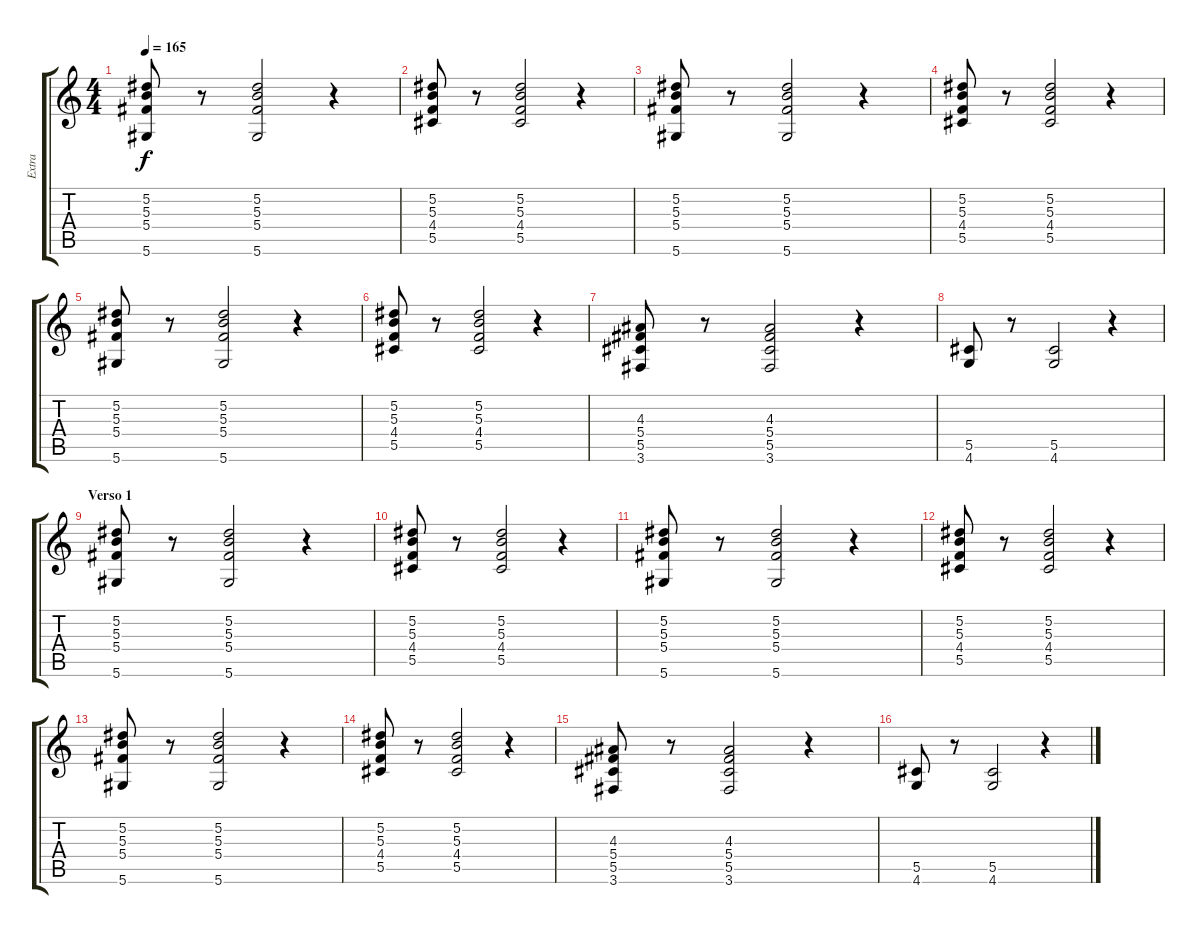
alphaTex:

\track ("Extra" "Extra") {instrument overdrivenguitar}
\staff {score tabs}
\tuning (Eb4 Bb3 Gb3 Db3 Ab2 Eb2) {hide}
\ts (4 4)
\tempo 165
\clef g2
\ks c
(5.2 5.3 5.4 5.6).8{dy f instrument overdrivenguitar} r.8 (5.2 5.3 5.4 5.6).2 r.4 |
(5.2 5.3 4.4 5.5).8 r.8 (5.2 5.3 4.4 5.5).2 r.4 |
(5.2 5.3 5.4 5.6).8 r.8 (5.2 5.3 5.4 5.6).2 r.4 |
(5.2 5.3 4.4 5.5).8 r.8 (5.2 5.3 4.4 5.5).2 r.4 |
(5.2 5.3 5.4 5.6).8 r.8 (5.2 5.3 5.4 5.6).2 r.4 |
(5.2 5.3 4.4 5.5).8 r.8 (5.2 5.3 4.4 5.5).2 r.4 |
(4.3 5.4 5.5 3.6).8 r.8 (4.3 5.4 5.5 3.6).2 r.4 |
(5.5 4.6).8 r.8 (5.5 4.6).2 r.4 |
\section ("" "Verso 1")
(5.2 5.3 5.4 5.6).8 r.8 (5.2 5.3 5.4 5.6).2 r.4 |
(5.2 5.3 4.4 5.5).8 r.8 (5.2 5.3 4.4 5.5).2 r.4 |
(5.2 5.3 5.4 5.6).8 r.8 (5.2 5.3 5.4 5.6).2 r.4 |
(5.2 5.3 4.4 5.5).8 r.8 (5.2 5.3 4.4 5.5).2 r.4 |
(5.2 5.3 5.4 5.6).8 r.8 (5.2 5.3 5.4 5.6).2 r.4 |
(5.2 5.3 4.4 5.5).8 r.8 (5.2 5.3 4.4 5.5).2 r.4 |
(4.3 5.4 5.5 3.6).8 r.8 (4.3 5.4 5.5 3.6).2 r.4 |
(5.5 4.6).8 r.8 (5.5 4.6).2 r.4
